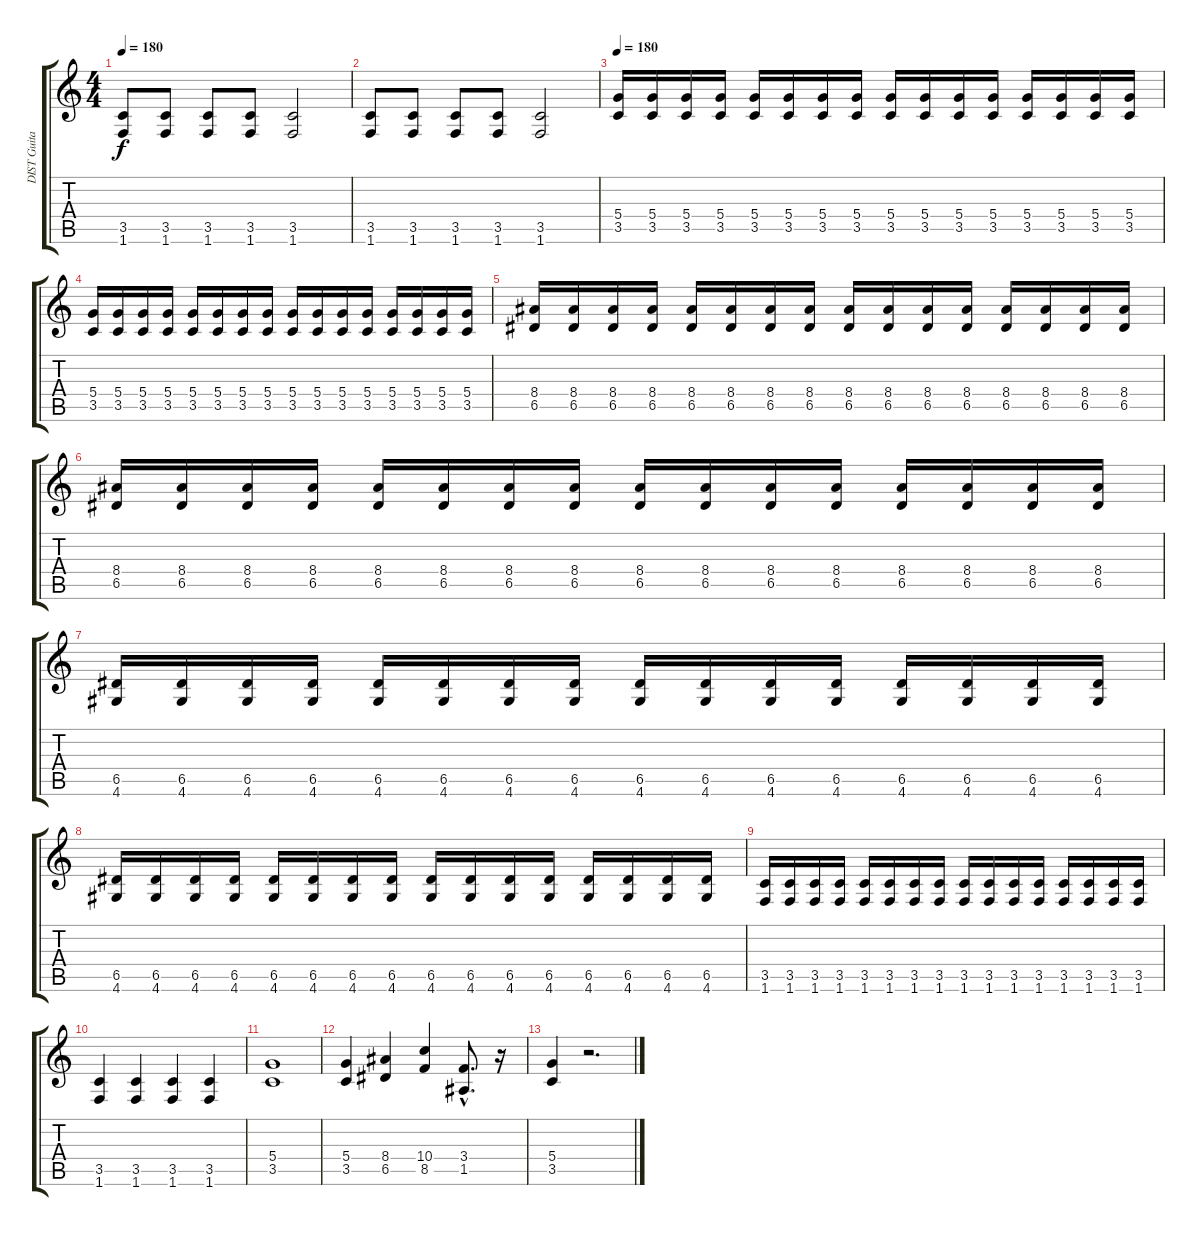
\track ("DIST Guitar 2" "DIST Guita") {instrument distortionguitar}
\staff {score tabs}
\tuning (E4 B3 G3 D3 A2 E2) {hide}
\ts (4 4)
\tempo 180
\clef g2
\ks c
(3.5 1.6).8{dy f} (3.5 1.6).8 (3.5 1.6).8 (3.5 1.6).8 (3.5 1.6).2 |
(3.5 1.6).8 (3.5 1.6).8 (3.5 1.6).8 (3.5 1.6).8 (3.5 1.6).2 |
\tempo 180
(5.4 3.5).16 (5.4 3.5).16 (5.4 3.5).16 (5.4 3.5).16 (5.4 3.5).16 (5.4 3.5).16 (5.4 3.5).16 (5.4 3.5).16 (5.4 3.5).16 (5.4 3.5).16 (5.4 3.5).16 (5.4 3.5).16 (5.4 3.5).16 (5.4 3.5).16 (5.4 3.5).16 (5.4 3.5).16 |
(5.4 3.5).16 (5.4 3.5).16 (5.4 3.5).16 (5.4 3.5).16 (5.4 3.5).16 (5.4 3.5).16 (5.4 3.5).16 (5.4 3.5).16 (5.4 3.5).16 (5.4 3.5).16 (5.4 3.5).16 (5.4 3.5).16 (5.4 3.5).16 (5.4 3.5).16 (5.4 3.5).16 (5.4 3.5).16 |
(8.4 6.5).16 (8.4 6.5).16 (8.4 6.5).16 (8.4 6.5).16 (8.4 6.5).16 (8.4 6.5).16 (8.4 6.5).16 (8.4 6.5).16 (8.4 6.5).16 (8.4 6.5).16 (8.4 6.5).16 (8.4 6.5).16 (8.4 6.5).16 (8.4 6.5).16 (8.4 6.5).16 (8.4 6.5).16 |
(8.4 6.5).16 (8.4 6.5).16 (8.4 6.5).16 (8.4 6.5).16 (8.4 6.5).16 (8.4 6.5).16 (8.4 6.5).16 (8.4 6.5).16 (8.4 6.5).16 (8.4 6.5).16 (8.4 6.5).16 (8.4 6.5).16 (8.4 6.5).16 (8.4 6.5).16 (8.4 6.5).16 (8.4 6.5).16 |
(6.5 4.6).16 (6.5 4.6).16 (6.5 4.6).16 (6.5 4.6).16 (6.5 4.6).16 (6.5 4.6).16 (6.5 4.6).16 (6.5 4.6).16 (6.5 4.6).16 (6.5 4.6).16 (6.5 4.6).16 (6.5 4.6).16 (6.5 4.6).16 (6.5 4.6).16 (6.5 4.6).16 (6.5 4.6).16 |
(6.5 4.6).16 (6.5 4.6).16 (6.5 4.6).16 (6.5 4.6).16 (6.5 4.6).16 (6.5 4.6).16 (6.5 4.6).16 (6.5 4.6).16 (6.5 4.6).16 (6.5 4.6).16 (6.5 4.6).16 (6.5 4.6).16 (6.5 4.6).16 (6.5 4.6).16 (6.5 4.6).16 (6.5 4.6).16 |
(3.5 1.6).16 (3.5 1.6).16 (3.5 1.6).16 (3.5 1.6).16 (3.5 1.6).16 (3.5 1.6).16 (3.5 1.6).16 (3.5 1.6).16 (3.5 1.6).16 (3.5 1.6).16 (3.5 1.6).16 (3.5 1.6).16 (3.5 1.6).16 (3.5 1.6).16 (3.5 1.6).16 (3.5 1.6).16 |
(3.5 1.6).4 (3.5 1.6).4 (3.5 1.6).4 (3.5 1.6).4 |
(5.4 3.5).1 |
(5.4 3.5).4 (8.4 6.5).4 (10.4 8.5).4 (3.4{hac} 1.5{hac}).8{d} r.16 |
(5.4 3.5).4 r.2{d}
